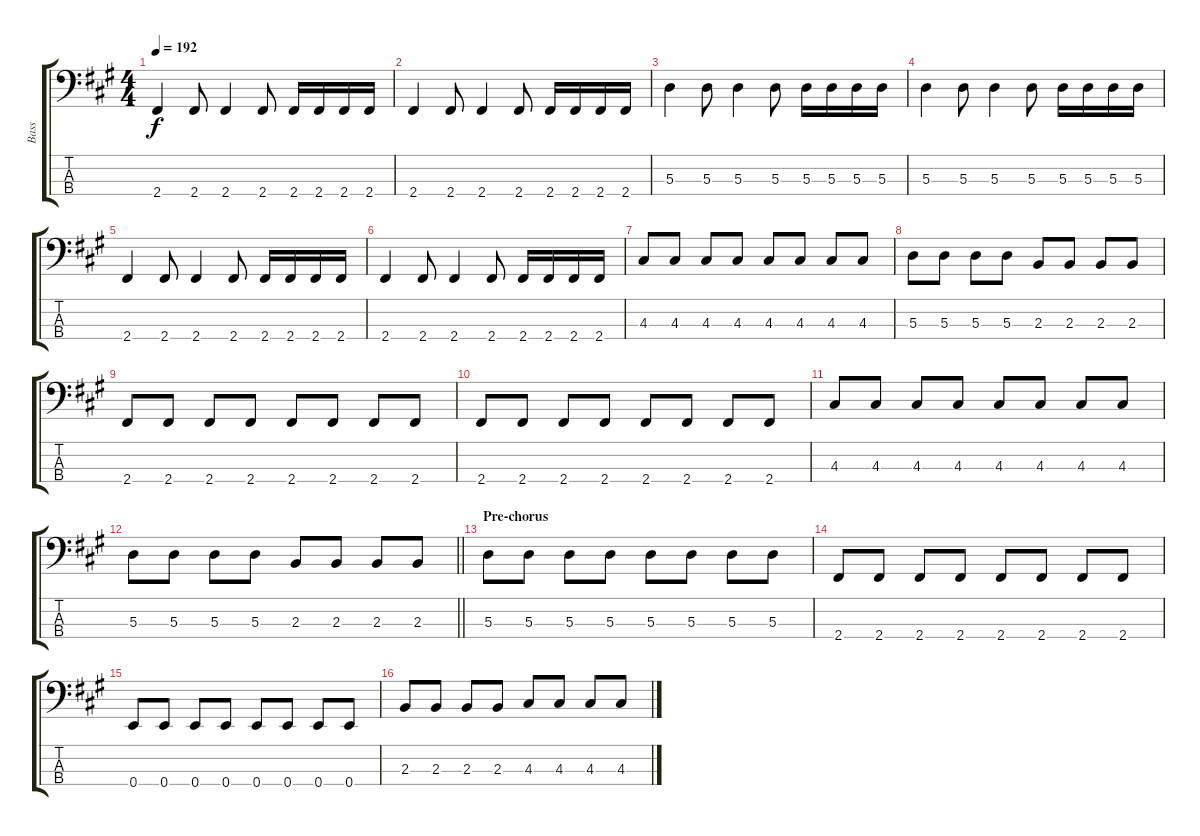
\track ("Bass" "Bass") {instrument electricbasspick}
\staff {score tabs}
\tuning (G2 D2 A1 E1) {hide}
\ts (4 4)
\tempo 192
\clef f4
\ks f#minor
2.4.4{dy f} 2.4.8 2.4.4 2.4.8 2.4.16 2.4.16 2.4.16 2.4.16 |
2.4.4 2.4.8 2.4.4 2.4.8 2.4.16 2.4.16 2.4.16 2.4.16 |
5.3.4 5.3.8 5.3.4 5.3.8 5.3.16 5.3.16 5.3.16 5.3.16 |
5.3.4 5.3.8 5.3.4 5.3.8 5.3.16 5.3.16 5.3.16 5.3.16 |
2.4.4 2.4.8 2.4.4 2.4.8 2.4.16 2.4.16 2.4.16 2.4.16 |
2.4.4 2.4.8 2.4.4 2.4.8 2.4.16 2.4.16 2.4.16 2.4.16 |
4.3.8 4.3.8 4.3.8 4.3.8 4.3.8 4.3.8 4.3.8 4.3.8 |
5.3.8 5.3.8 5.3.8 5.3.8 2.3.8 2.3.8 2.3.8 2.3.8 |
2.4.8 2.4.8 2.4.8 2.4.8 2.4.8 2.4.8 2.4.8 2.4.8 |
2.4.8 2.4.8 2.4.8 2.4.8 2.4.8 2.4.8 2.4.8 2.4.8 |
4.3.8 4.3.8 4.3.8 4.3.8 4.3.8 4.3.8 4.3.8 4.3.8 |
\barLineRight lightlight
5.3.8 5.3.8 5.3.8 5.3.8 2.3.8 2.3.8 2.3.8 2.3.8 |
\section ("" "Pre-chorus")
5.3.8 5.3.8 5.3.8 5.3.8 5.3.8 5.3.8 5.3.8 5.3.8 |
2.4.8 2.4.8 2.4.8 2.4.8 2.4.8 2.4.8 2.4.8 2.4.8 |
0.4.8 0.4.8 0.4.8 0.4.8 0.4.8 0.4.8 0.4.8 0.4.8 |
2.3.8 2.3.8 2.3.8 2.3.8 4.3.8 4.3.8 4.3.8 4.3.8
